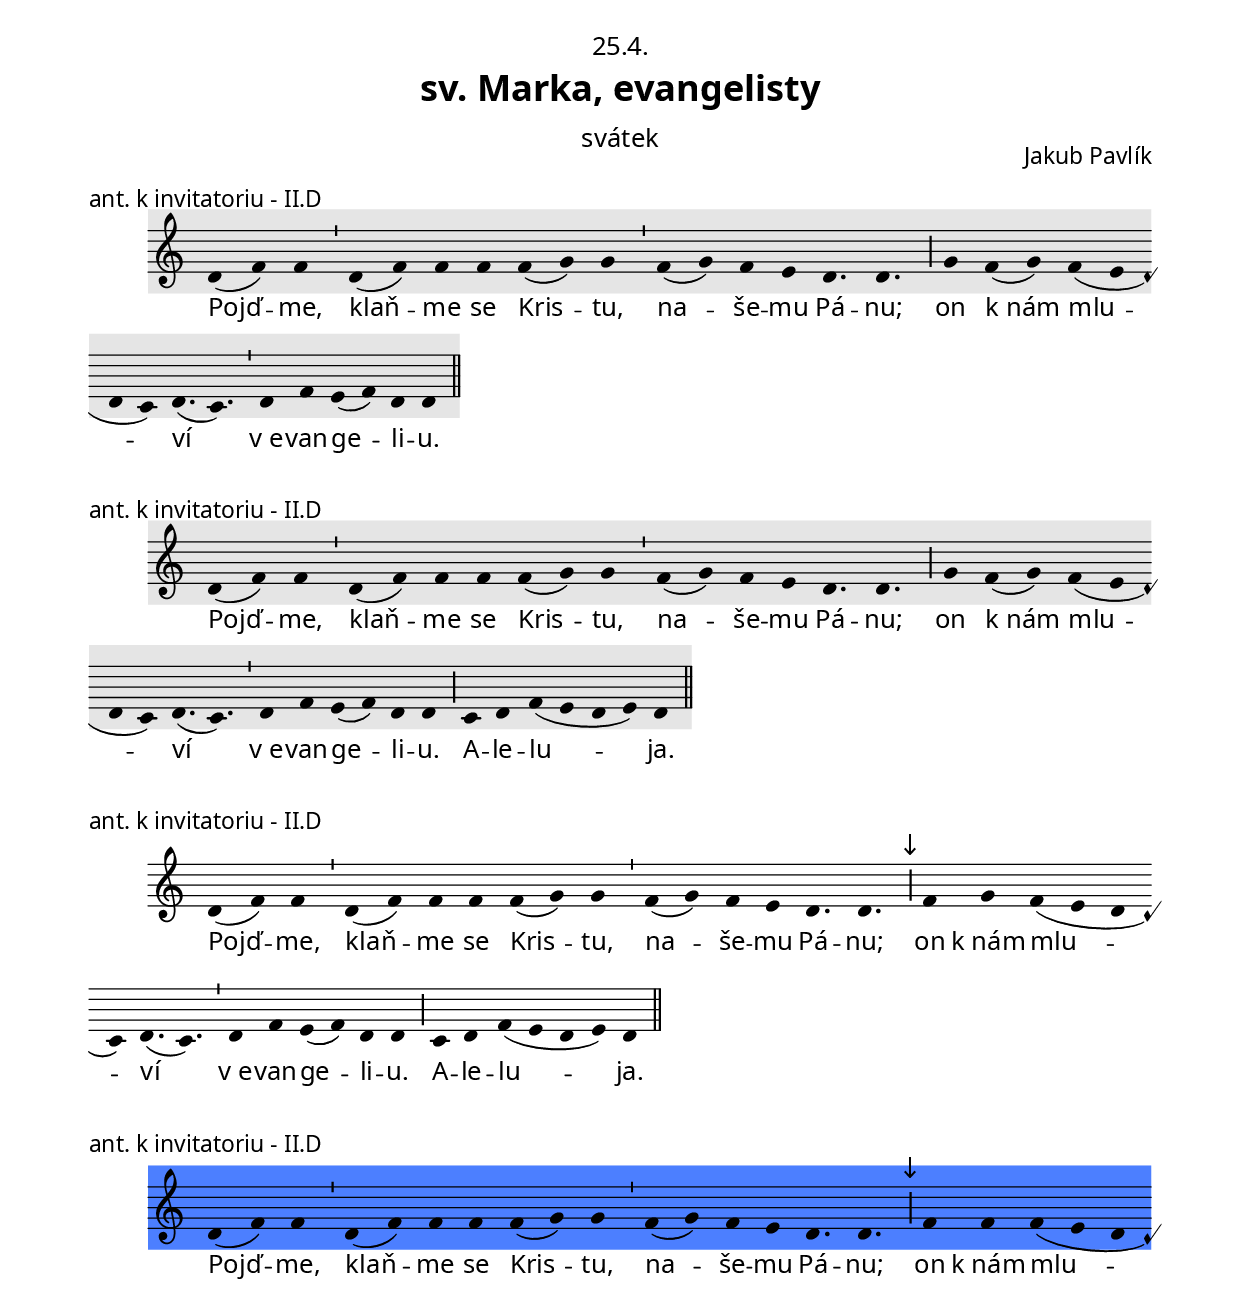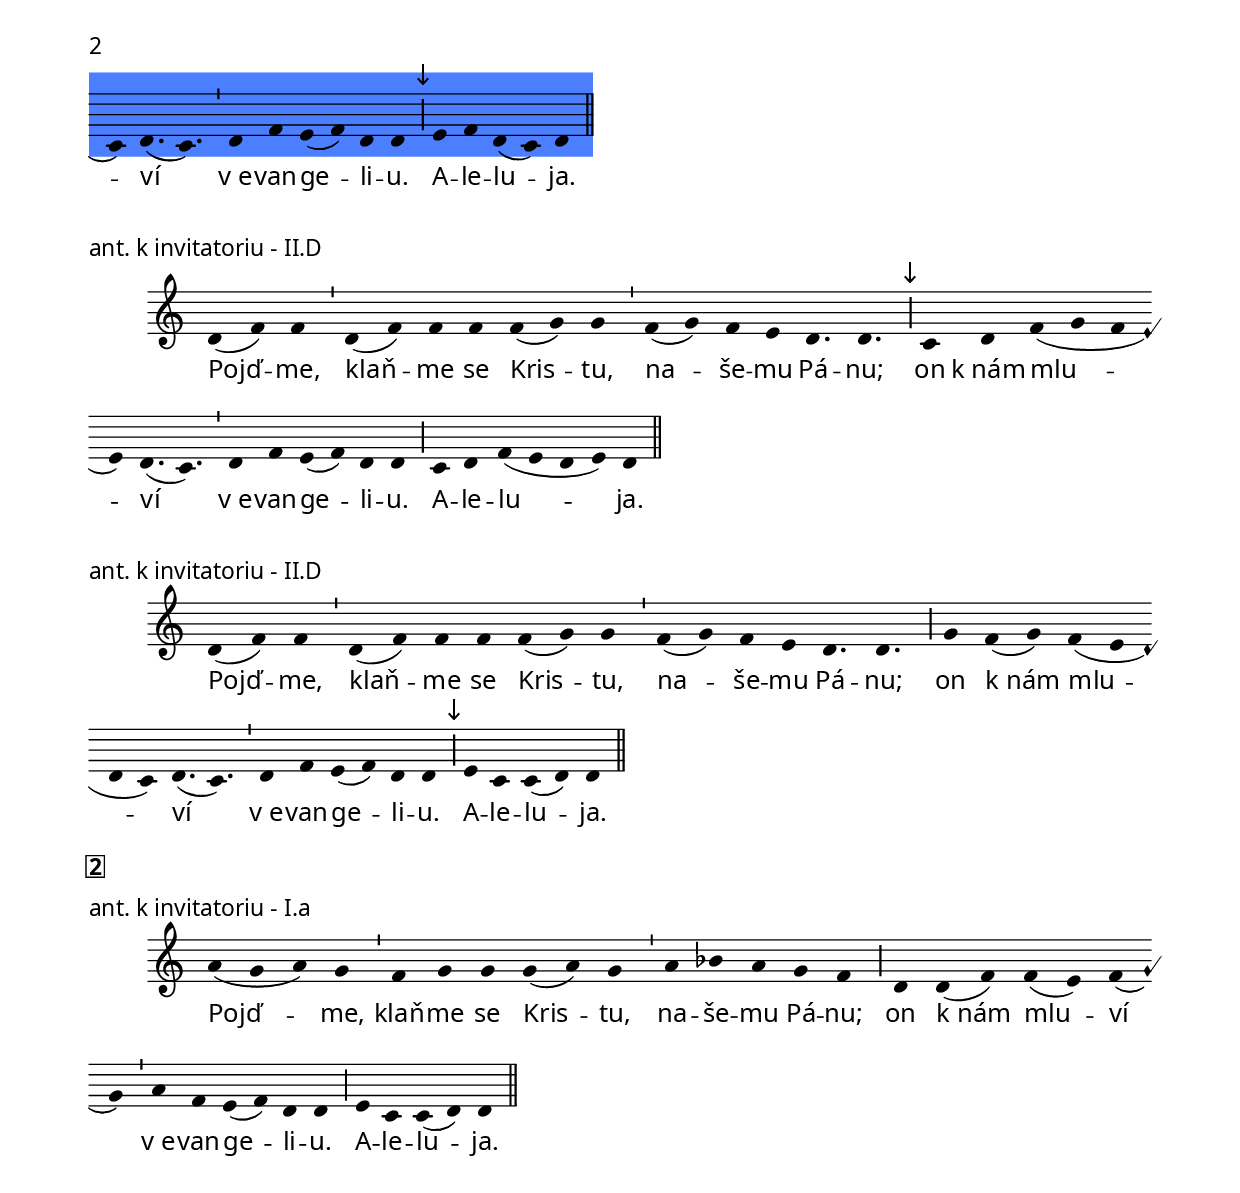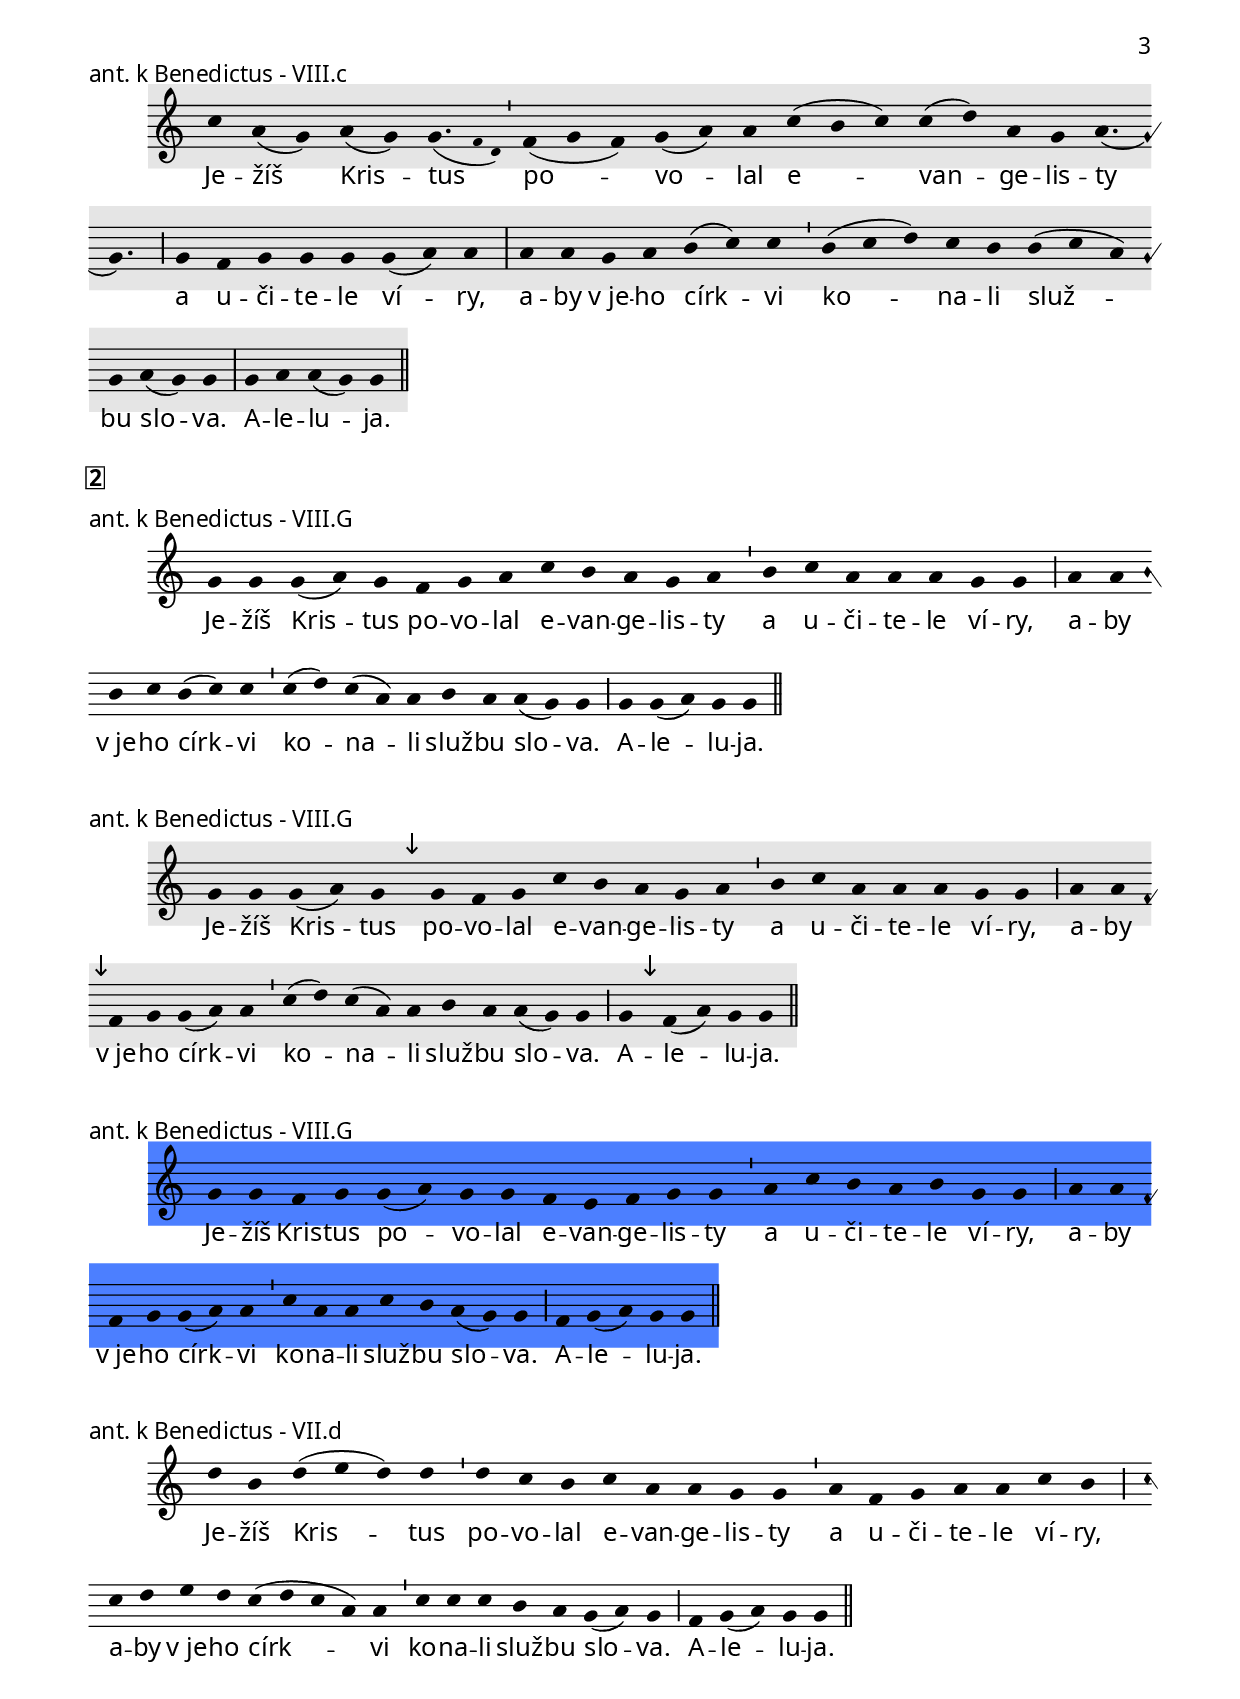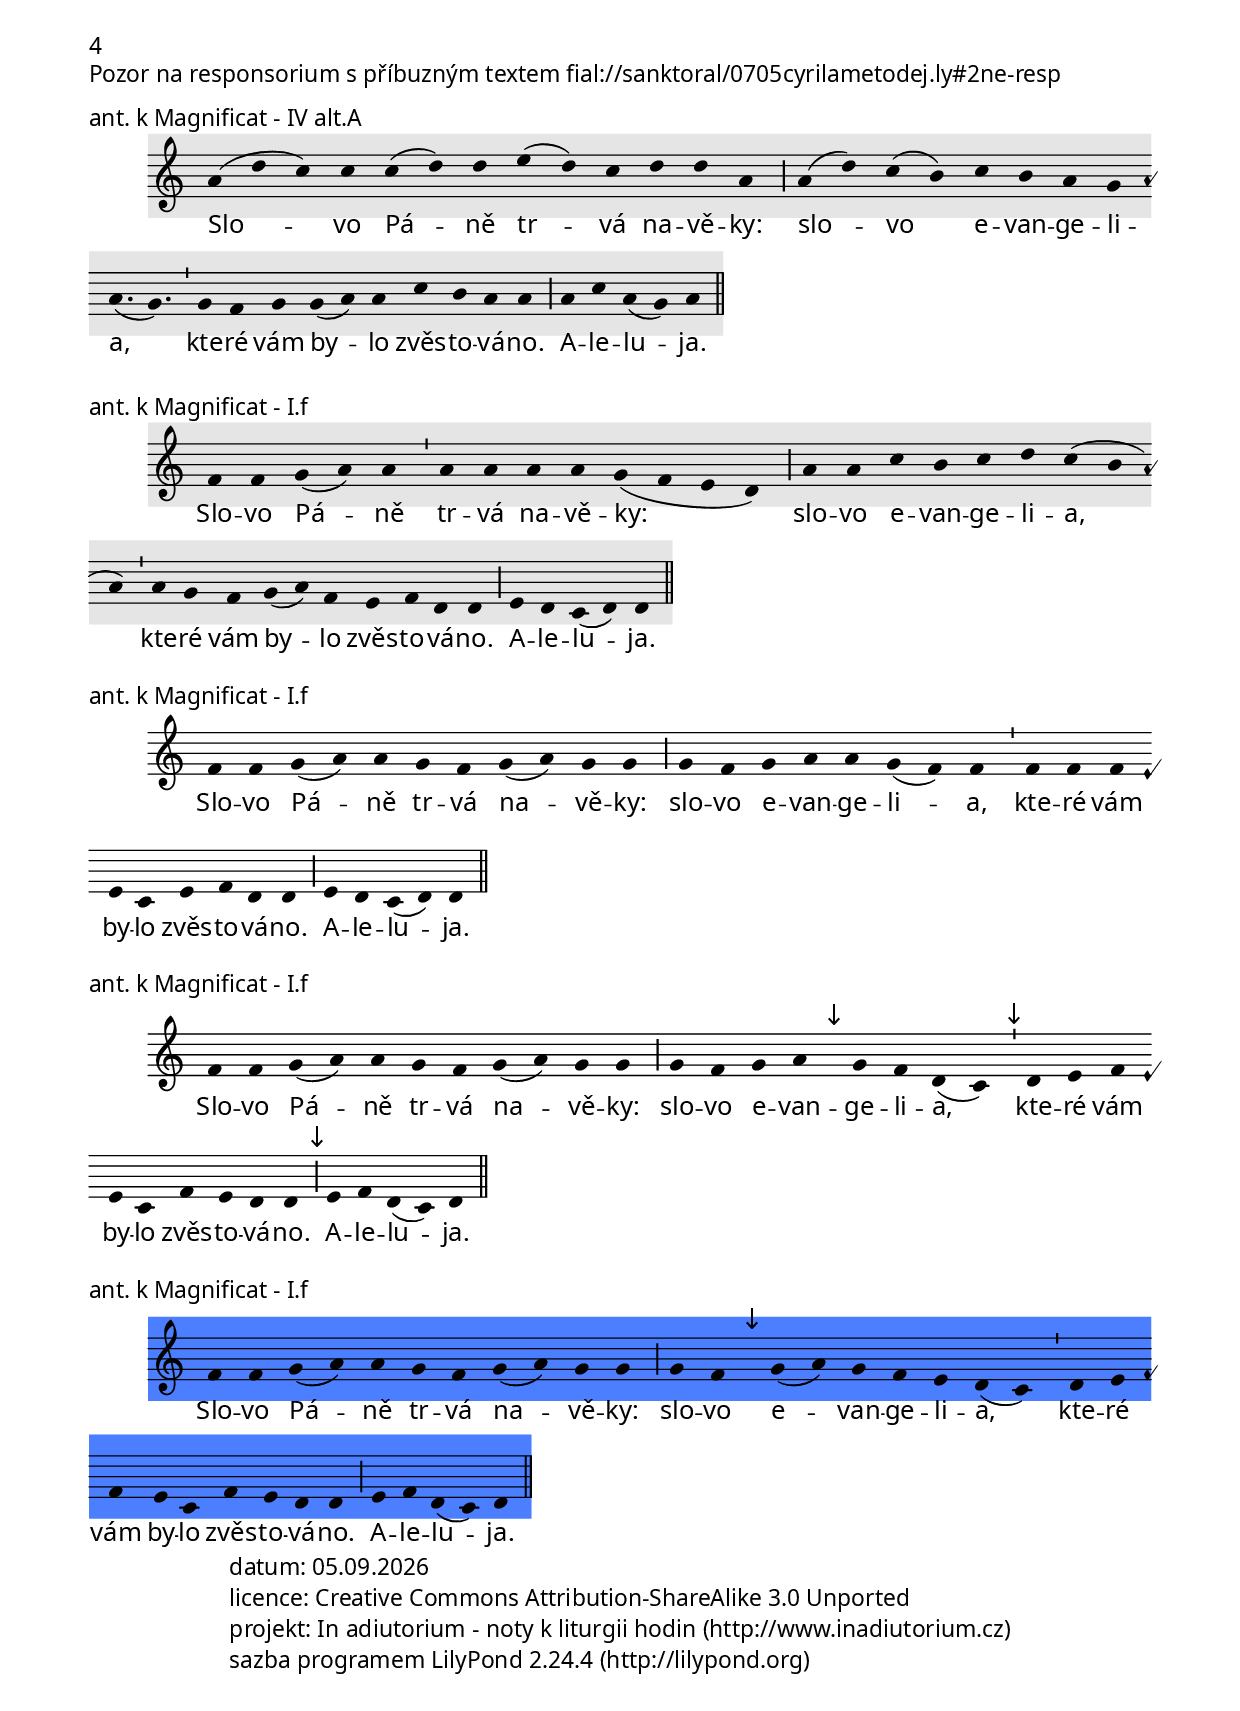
\version "2.15.37"

\include "../spolecne.ly"

\header {
  title = \markup\titleSvatek
            "sv. Marka, evangelisty"
            "svátek"
            25.4.
  composer = "Jakub Pavlík"
}

\score {
  \relative c' {
    \zvyraznovacSedy
    \choralniRezim
    d4( f) f \barMin
    d( f) f f f( g) g \barMin f( g) f e d4. d \barMaior
    g4 f( g) f( e d c) d4.( c) \barMin d4 f e( f) d d \barFinalis
  }
  \addlyrics {
    Pojď -- me, klaň -- me se Kris -- tu, na -- še -- mu Pá -- nu;
    on k_nám mlu -- ví v_e -- van -- ge -- li -- u.
  }
  \header {
    quid = "ant. k invitatoriu"
    modus = "II"
    differentia = "D"
    psalmus = ""
    id = ""
    piece = \markup {\sestavTitulekBezZalmu}
  }
}

\score {
  \relative c' {
    \zvyraznovacSedy
    \choralniRezim
    d4( f) f \barMin
    d( f) f f f( g) g \barMin f( g) f e d4. d \barMaior
    g4 f( g) f( e d c) d4.( c) \barMin d4 f e( f) d d \barMaior
    c d f( e d e) d \barFinalis
  }
  \addlyrics {
    Pojď -- me, klaň -- me se Kris -- tu, na -- še -- mu Pá -- nu;
    on k_nám mlu -- ví v_e -- van -- ge -- li -- u.
    A -- le -- lu -- ja.
  }
  \header {
    quid = "ant. k invitatoriu"
    modus = "II"
    differentia = "D"
    psalmus = ""
    placet = "druhou půli spíš lépe"
    id = "invit"
    piece = \markup {\sestavTitulekBezZalmu}
  }
}

\score {
  \relative c' {
    \choralniRezim
    d4( f) f \barMin
    d( f) f f f( g) g \barMin f( g) f e d4. d \barMaior
    \mark\sipka f4 g f( e d c) d4.( c) \barMin d4 f e( f) d d \barMaior
    c d f( e d e) d \barFinalis
  }
  \addlyrics {
    Pojď -- me, klaň -- me se Kris -- tu, na -- še -- mu Pá -- nu;
    on k_nám mlu -- ví v_e -- van -- ge -- li -- u.
    A -- le -- lu -- ja.
  }
  \header {
    quid = "ant. k invitatoriu"
    modus = "II"
    differentia = "D"
    psalmus = ""
    id = "invit"
    piece = \markup {\sestavTitulekBezZalmu}
  }
}

\score {
  \relative c' {
    \zvyraznovacModry
    \choralniRezim
    d4( f) f \barMin
    d( f) f f f( g) g \barMin f( g) f e d4. d \barMaior
    \mark\sipka f4 f f( e d c) d4.( c) \barMin d4 f e( f) d d \barMaior
    \mark\sipka e f d( c) d \barFinalis
  }
  \addlyrics {
    Pojď -- me, klaň -- me se Kris -- tu, na -- še -- mu Pá -- nu;
    on k_nám mlu -- ví v_e -- van -- ge -- li -- u.
    A -- le -- lu -- ja.
  }
  \header {
    quid = "ant. k invitatoriu"
    modus = "II"
    differentia = "D"
    psalmus = ""
    fial = "pust_svatytyden.ly#invit?zacatek"
    id = "invit"
    piece = \markup {\sestavTitulekBezZalmu}
  }
}

\score {
  \relative c' {
    \choralniRezim
    d4( f) f \barMin
    d( f) f f f( g) g \barMin f( g) f e d4. d \barMaior
    \mark\sipka c4 d f( g f e) d4.( c) \barMin d4 f e( f) d d \barMaior
    c d f( e d e) d \barFinalis
  }
  \addlyrics {
    Pojď -- me, klaň -- me se Kris -- tu, na -- še -- mu Pá -- nu;
    on k_nám mlu -- ví v_e -- van -- ge -- li -- u.
    A -- le -- lu -- ja.
  }
  \header {
    quid = "ant. k invitatoriu"
    modus = "II"
    differentia = "D"
    psalmus = ""
    id = "invit"
    piece = \markup {\sestavTitulekBezZalmu}
  }
}

\score {
  \relative c' {
    \choralniRezim
    d4( f) f \barMin
    d( f) f f f( g) g \barMin f( g) f e d4. d \barMaior
    g4 f( g) f( e d c) d4.( c) \barMin d4 f e( f) d d \barMaior
    \mark\sipka e c c( d) d \barFinalis
  }
  \addlyrics {
    Pojď -- me, klaň -- me se Kris -- tu, na -- še -- mu Pá -- nu;
    on k_nám mlu -- ví v_e -- van -- ge -- li -- u.
    A -- le -- lu -- ja.
  }
  \header {
    quid = "ant. k invitatoriu"
    modus = "II"
    differentia = "D"
    psalmus = ""
    id = ""
    piece = \markup {\sestavTitulekBezZalmu}
  }
}

\markup\nadpisSkupiny 2

\score {
  \relative c'' {
    \choralniRezim
    a4( g a) g \barMin f g g g( a) g \barMin a bes a g f \barMaior
    d d( f) f( e) f( g) \barMin a f e( f) d d \barMaior
    e c c( d) d \barFinalis
  }
  \addlyrics {
    Pojď -- me, klaň -- me se Kris -- tu, na -- še -- mu Pá -- nu;
    on k_nám mlu -- ví v_e -- van -- ge -- li -- u.
    A -- le -- lu -- ja.
  }
  \header {
    quid = "ant. k invitatoriu"
    modus = "I"
    differentia = "a"
    psalmus = ""
    id = ""
    piece = \markup {\sestavTitulekBezZalmu}
  }
}

\pageBreak

\score {
  \relative c'' {
    \zvyraznovacSedy
    \choralniRezim
    c a( g) a( g) g4.( \grace { f4 d) } \barMin
    f( g f) g( a) a c( b c) c( d) a g a4.( g) \barMaior
    g4 f g g g g( a) a \barMax
    a a g a b( c) c \barMin b( c d) c b b( c a) g a( g) g \barMax
    g a a( g) g \barFinalis
  }
  \addlyrics {
    Je -- žíš Kris -- tus
    po -- vo -- lal e -- van -- ge -- lis -- ty
    a u -- či -- te -- le ví -- ry,
    a -- by v_je -- ho círk -- vi ko -- na -- li služ -- bu slo -- va.
    A -- le -- lu -- ja.
  }
  \header {
    quid = "ant. k Benedictus"
    modus = "VIII"
    differentia = "c"
    psalmus = ""
    id = ""
    piece = \markup {\sestavTitulekBezZalmu}
  }
}

\markup\nadpisSkupiny 2

\score {
  \relative c'' {
    \choralniRezim
    g4 g g( a) g f g a c b a g a \barMin
    b c a a a g g \barMaior
    a a b c b( c) c \barMin
    c( d) c( a) a b a a( g) g \barMaior
    g g( a) g g \barFinalis
  }
  \addlyrics {
    Je -- žíš Kris -- tus
    po -- vo -- lal e -- van -- ge -- lis -- ty
    a u -- či -- te -- le ví -- ry,
    a -- by v_je -- ho círk -- vi
    ko -- na -- li služ -- bu slo -- va.
    A -- le -- lu -- ja.
  }
  \header {
    quid = "ant. k Benedictus"
    modus = "VIII"
    differentia = "G"
    psalmus = ""
    id = ""
    piece = \markup {\sestavTitulekBezZalmu}
  }
}

\score {
  \relative c'' {
    \zvyraznovacSedy
    \choralniRezim
    g4 g g( a) g \mark\sipka g f g c b a g a \barMin
    b c a a a g g \barMaior
    a a \mark\sipka f g g( a) a \barMin
    c( d) c( a) a b a a( g) g \barMaior
    g \mark\sipka f( a) g g \barFinalis
  }
  \addlyrics {
    Je -- žíš Kris -- tus
    po -- vo -- lal e -- van -- ge -- lis -- ty
    a u -- či -- te -- le ví -- ry,
    a -- by v_je -- ho círk -- vi
    ko -- na -- li služ -- bu slo -- va.
    A -- le -- lu -- ja.
  }
  \header {
    quid = "ant. k Benedictus"
    modus = "VIII"
    differentia = "G"
    psalmus = ""
    id = ""
    piece = \markup {\sestavTitulekBezZalmu}
  }
}

\score {
  \relative c'' {
    \zvyraznovacModry
    \choralniRezim
    g4 g f g g( a) g g f e f g g \barMin
    a c b a b g g \barMaior
    a a f g g( a) a \barMin
    c a a c b a( g) g \barMaior
    f g( a) g g \barFinalis
  }
  \addlyrics {
    Je -- žíš Kris -- tus
    po -- vo -- lal e -- van -- ge -- lis -- ty
    a u -- či -- te -- le ví -- ry,
    a -- by v_je -- ho círk -- vi
    ko -- na -- li služ -- bu slo -- va.
    A -- le -- lu -- ja.
  }
  \header {
    quid = "ant. k Benedictus"
    modus = "VIII"
    differentia = "G"
    psalmus = ""
    id = "aben"
    piece = \markup {\sestavTitulekBezZalmu}
  }
}

\score {
  \relative c'' {
    \choralniRezim
    d4 b d( e d) d \barMin
    d c b c a a g g \barMin
    a f g a a c b \barMaior
    c d e d c( d c a) a \barMin
    c c c b a g( a) g \barMaior
    f g( a) g g \barFinalis
  }
  \addlyrics {
    Je -- žíš Kris -- tus
    po -- vo -- lal e -- van -- ge -- lis -- ty
    a u -- či -- te -- le ví -- ry,
    a -- by v_je -- ho círk -- vi
    ko -- na -- li služ -- bu slo -- va.
    A -- le -- lu -- ja.
  }
  \header {
    quid = "ant. k Benedictus"
    modus = "VII"
    differentia = "d"
    psalmus = ""
    id = "aben"
    piece = \markup {\sestavTitulekBezZalmu}
  }
}

\pageBreak

\markup{
  Pozor na responsorium s příbuzným textem
  "fial://sanktoral/0705cyrilametodej.ly#2ne-resp"
}

\score {
  \relative c'' {
    \zvyraznovacSedy
    \choralniRezim
    a4( d c) c c( d) d e( d) c d d a \barMaior
    a( d) c( b) c b a g a4.( g) \barMin
    g4 f g g( a) a c b a a \barMaior
    a c a( g) a \barFinalis
  }
  \addlyrics {
    Slo -- vo Pá -- ně tr -- vá na -- vě -- ky:
    slo -- vo e -- van -- ge -- li -- a,
    kte -- ré vám by -- lo zvěs -- to -- vá -- no.
    A -- le -- lu -- ja.
  }
  \header {
    quid = "ant. k Magnificat"
    modus = "IV alt"
    differentia = "A"
    psalmus = ""
    id = ""
    fons = "Od druhého oddílu jsem si vzal jako vzor antifonu O mulier, AntRom1912 s. 315."
    piece = \markup {\sestavTitulekBezZalmu}
  }
}

\score {
  \relative c' {
    \zvyraznovacSedy
    \choralniRezim
    f4 f g( a) a \barMin a a a a g( f e d) \barMaior
    a' a c b c d c( b a) \barMin
    a g f g( a) f e f d d \barMaior
    e d c( d) d \barFinalis
  }
  \addlyrics {
    Slo -- vo Pá -- ně tr -- vá na -- vě -- ky:
    slo -- vo e -- van -- ge -- li -- a,
    kte -- ré vám by -- lo zvěs -- to -- vá -- no.
    A -- le -- lu -- ja.
  }
  \header {
    quid = "ant. k Magnificat"
    modus = "I"
    differentia = "f"
    psalmus = ""
    id = ""
    piece = \markup {\sestavTitulekBezZalmu}
  }
}

\score {
  \relative c' {
    \choralniRezim
    f4 f g( a) a g f g( a) g g \barMaior
    g f g a a g( f) f \barMin
    f f f e c e f d d \barMaior
    e d c( d) d \barFinalis
  }
  \addlyrics {
    Slo -- vo Pá -- ně tr -- vá na -- vě -- ky:
    slo -- vo e -- van -- ge -- li -- a,
    kte -- ré vám by -- lo zvěs -- to -- vá -- no.
    A -- le -- lu -- ja.
  }
  \header {
    quid = "ant. k Magnificat"
    modus = "I"
    differentia = "f"
    psalmus = ""
    id = "amag"
    piece = \markup {\sestavTitulekBezZalmu}
  }
}

\score {
  \relative c' {
    \choralniRezim
    f4 f g( a) a g f g( a) g g \barMaior
    g f g a \mark\sipka g f d( c) \barMin
    \mark\sipka d e f e c f e d d \barMaior
    \mark\sipka e f d( c) d \barFinalis
  }
  \addlyrics {
    Slo -- vo Pá -- ně tr -- vá na -- vě -- ky:
    slo -- vo e -- van -- ge -- li -- a,
    kte -- ré vám by -- lo zvěs -- to -- vá -- no.
    A -- le -- lu -- ja.
  }
  \header {
    quid = "ant. k Magnificat"
    modus = "I"
    differentia = "f"
    psalmus = ""
    id = "amag"
    piece = \markup {\sestavTitulekBezZalmu}
  }
}

\score {
  \relative c' {
    \zvyraznovacModry
    \choralniRezim
    f4 f g( a) a g f g( a) g g \barMaior
    g f \mark\sipka g( a) g f e d( c) \barMin
    d e f e c f e d d \barMaior
    e f d( c) d \barFinalis
  }
  \addlyrics {
    Slo -- vo Pá -- ně tr -- vá na -- vě -- ky:
    slo -- vo e -- van -- ge -- li -- a,
    kte -- ré vám by -- lo zvěs -- to -- vá -- no.
    A -- le -- lu -- ja.
  }
  \header {
    quid = "ant. k Magnificat"
    modus = "I"
    differentia = "f"
    psalmus = ""
    id = "amag"
    piece = \markup {\sestavTitulekBezZalmu}
  }
}